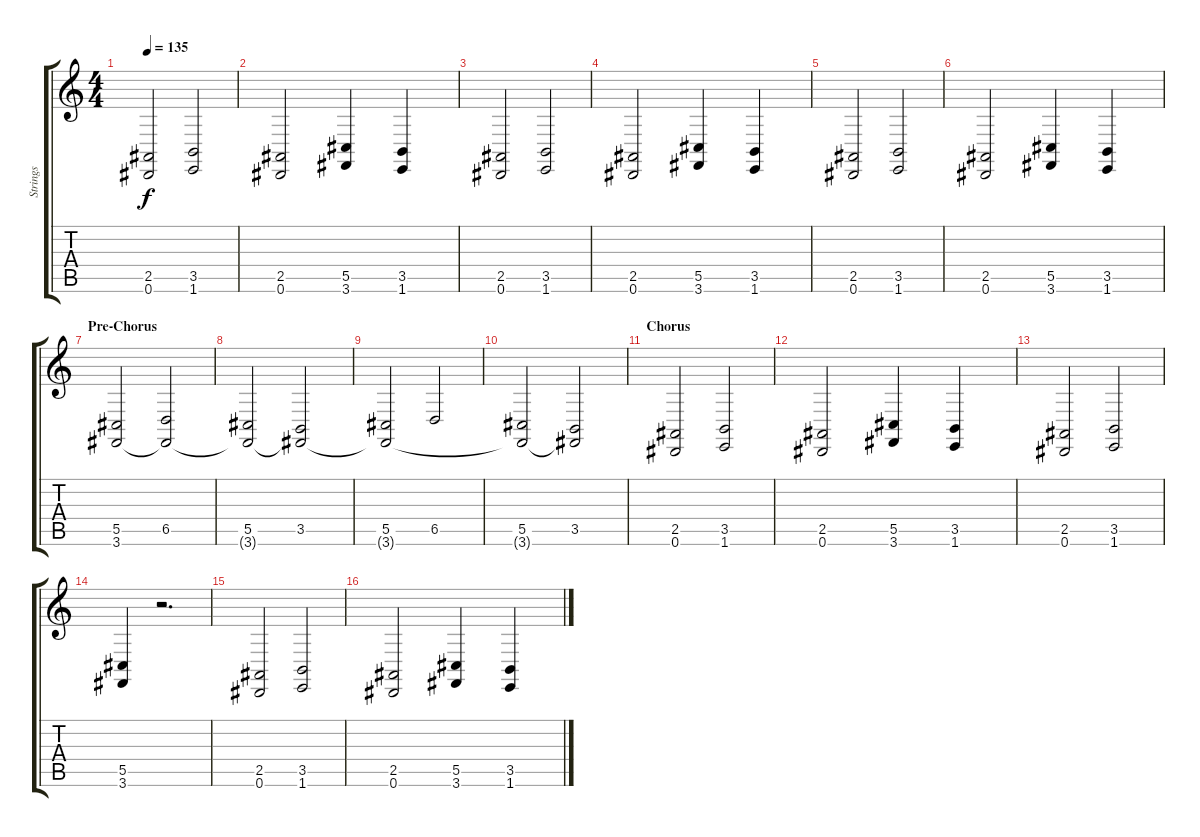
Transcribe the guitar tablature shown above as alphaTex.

\track ("Strings" "Strings") {instrument stringensemble1}
\staff {score tabs}
\tuning (Eb4 Bb3 Gb3 Db3 Ab2 Eb2) {hide}
\ts (4 4)
\tempo 135
\clef g2
\ks c
(2.5 0.6).2{dy f} (3.5 1.6).2 |
(2.5 0.6).2 (5.5 3.6).4 (3.5 1.6).4 |
(2.5 0.6).2 (3.5 1.6).2 |
(2.5 0.6).2 (5.5 3.6).4 (3.5 1.6).4 |
(2.5 0.6).2 (3.5 1.6).2 |
(2.5 0.6).2 (5.5 3.6).4 (3.5 1.6).4 |
\section ("" "Pre-Chorus")
(5.5 3.6).2 (6.5 3.6{t}).2 |
(5.5 3.6{t}).2 (3.5 3.6{t}).2 |
(5.5 3.6{t}).2 6.5.2 |
(5.5 3.6{t}).2 (3.5 3.6{t}).2 |
\section ("" "Chorus")
(2.5 0.6).2 (3.5 1.6).2 |
(2.5 0.6).2 (5.5 3.6).4 (3.5 1.6).4 |
(2.5 0.6).2 (3.5 1.6).2 |
(5.5 3.6).4 r.2{d} |
(2.5 0.6).2 (3.5 1.6).2 |
(2.5 0.6).2 (5.5 3.6).4 (3.5 1.6).4
